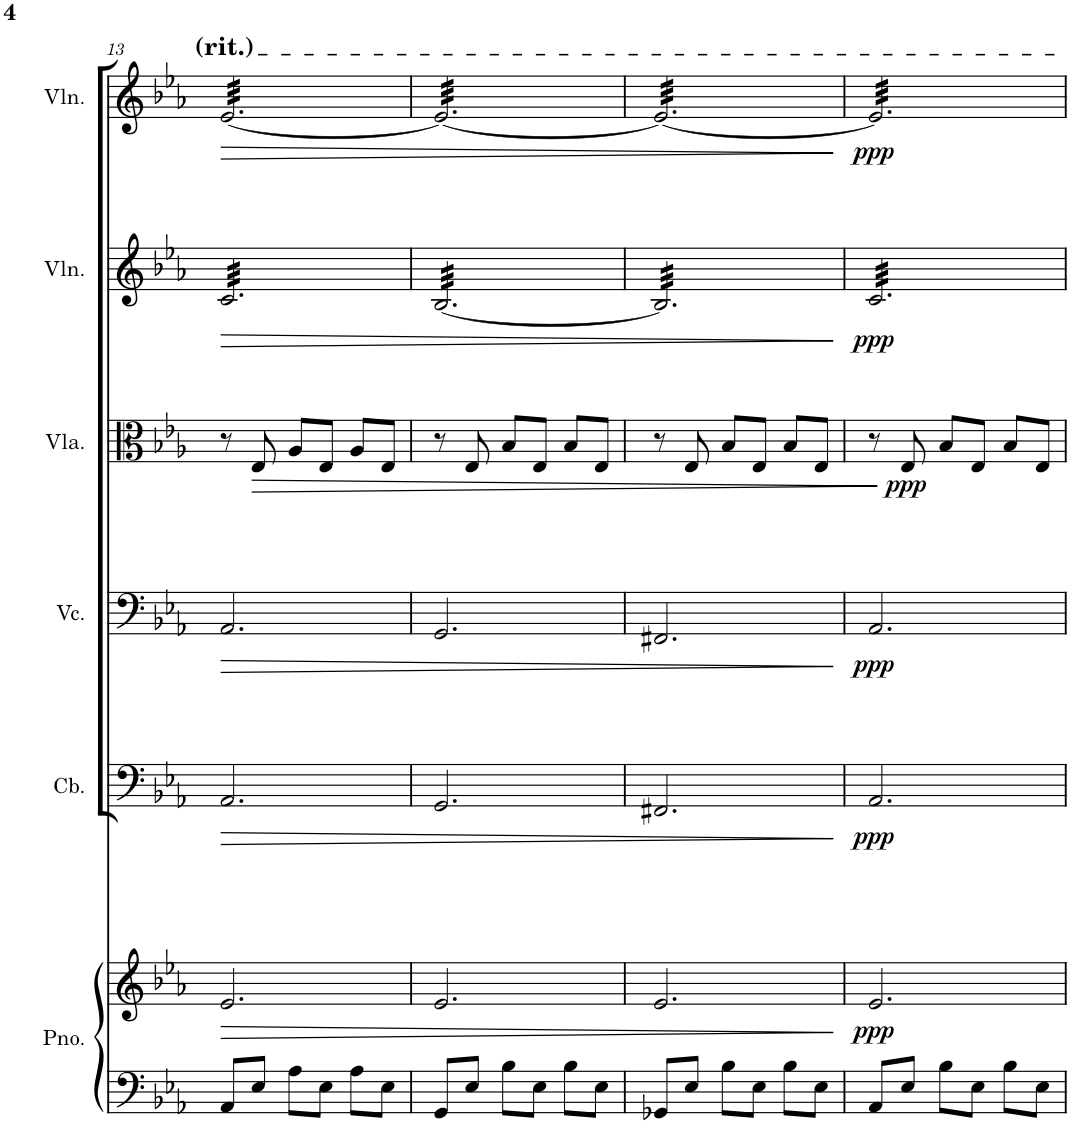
**kern	**kern	**dynam	**kern	**dynam	**kern	**dynam	**kern	**dynam	**kern	**dynam	**kern	**dynam	**kern	**kern	**kern	**kern
*part10	*part10	*part10	*part9	*part9	*part8	*part8	*part7	*part7	*part6	*part6	*part5	*part5	*part4	*part3	*part2	*part1
*staff11	*staff10	*staff10/11	*staff9	*staff9	*staff8	*staff8	*staff7	*staff7	*staff6	*staff6	*staff5	*staff5	*staff4	*staff3	*staff2	*staff1
*I"Piano	*	*	*I"Contrabbasso	*	*I"Violoncello	*	*I"Viola	*	*I"Violino II	*	*I"Violino I	*	*I"Fagotto	*I"Clarinetto	*I"Oboe	*I"Flauto
*I'Pno.	*	*	*I'Cb.	*	*I'Vc.	*	*I'Vla.	*	*I'Vln.	*	*I'Vln.	*	*	*	*I'Ob.	*I'Fl.
!!LO:PB:g=z
*clefF4	*clefG2	*	*clefF4	*	*clefF4	*	*clefC3	*	*clefG2	*	*clefG2	*	*clefF4	*clefG2	*clefG2	*clefG2
*	*	*	*Trd7c12	*	*	*	*	*	*	*	*	*	*	*Trd1c2	*	*
*k[b-e-a-]	*k[b-e-a-]	*	*k[b-e-a-]	*	*k[b-e-a-]	*	*k[b-e-a-]	*	*k[b-e-a-]	*	*k[b-e-a-]	*	*k[b-e-a-]	*k[b-]	*k[b-e-a-]	*k[b-e-a-]
*M3/4	*M3/4	*	*M3/4	*	*M3/4	*	*M3/4	*	*M3/4	*	*M3/4	*	*M3/4	*M3/4	*M3/4	*M3/4
=13	=13	=13	=13	=13	=13	=13	=13	=13	=13	=13	=13	=13	=13	=13	=13	=13
!	!	!LO:HP:b	!	!LO:HP:b	!	!LO:HP:b	!	!	!	!LO:HP:b	!	!LO:HP:b	!	!	!	!
*	*	*	*	*	*	*	*	*	*tremolo	*	*	*	*	*	*	*
*	*	*	*	*	*	*	*	*	*	*	*tremolo	*	*	*	*	*
8AA-/L	2.e-/	>	2.AA-/	>	2.AA-/	>	8r	.	32c/LLL	>	[32e-/LLL	>	2.r	2.r	2.r	2.r
.	.	.	.	.	.	.	.	.	32c/	.	32e-/	.	.	.	.	.
.	.	.	.	.	.	.	.	.	32c/	.	32e-/	.	.	.	.	.
.	.	.	.	.	.	.	.	.	32c/	.	32e-/	.	.	.	.	.
!	!	!	!	!	!	!	!	!LO:HP:b	!	!	!	!	!	!	!	!
8E-/J	.	.	.	.	.	.	8E-/	>	32c/	.	32e-/	.	.	.	.	.
.	.	.	.	.	.	.	.	.	32c/	.	32e-/	.	.	.	.	.
.	.	.	.	.	.	.	.	.	32c/	.	32e-/	.	.	.	.	.
.	.	.	.	.	.	.	.	.	32c/	.	32e-/	.	.	.	.	.
8A-\L	.	.	.	.	.	.	8A-/L	.	32c/	.	32e-/	.	.	.	.	.
.	.	.	.	.	.	.	.	.	32c/	.	32e-/	.	.	.	.	.
.	.	.	.	.	.	.	.	.	32c/	.	32e-/	.	.	.	.	.
.	.	.	.	.	.	.	.	.	32c/	.	32e-/	.	.	.	.	.
8E-\J	.	.	.	.	.	.	8E-/J	.	32c/	.	32e-/	.	.	.	.	.
.	.	.	.	.	.	.	.	.	32c/	.	32e-/	.	.	.	.	.
.	.	.	.	.	.	.	.	.	32c/	.	32e-/	.	.	.	.	.
.	.	.	.	.	.	.	.	.	32c/	.	32e-/	.	.	.	.	.
8A-\L	.	.	.	.	.	.	8A-/L	.	32c/	.	32e-/	.	.	.	.	.
.	.	.	.	.	.	.	.	.	32c/	.	32e-/	.	.	.	.	.
.	.	.	.	.	.	.	.	.	32c/	.	32e-/	.	.	.	.	.
.	.	.	.	.	.	.	.	.	32c/	.	32e-/	.	.	.	.	.
8E-\J	.	.	.	.	.	.	8E-/J	.	32c/	.	32e-/	.	.	.	.	.
.	.	.	.	.	.	.	.	.	32c/	.	32e-/	.	.	.	.	.
.	.	.	.	.	.	.	.	.	32c/	.	32e-/	.	.	.	.	.
.	.	.	.	.	.	.	.	.	32c/JJJ	.	32e-/JJJ	.	.	.	.	.
=14	=14	=14	=14	=14	=14	=14	=14	=14	=14	=14	=14	=14	=14	=14	=14	=14
8GG/L	2.e-/	.	2.GG/	.	2.GG/	.	8r	.	[32B-/LLL	.	32e-/LLL	.	2.r	2.r	2.r	2.r
.	.	.	.	.	.	.	.	.	32B-/	.	32e-/	.	.	.	.	.
.	.	.	.	.	.	.	.	.	32B-/	.	32e-/	.	.	.	.	.
.	.	.	.	.	.	.	.	.	32B-/	.	32e-/	.	.	.	.	.
8E-/J	.	.	.	.	.	.	8E-/	.	32B-/	.	32e-/	.	.	.	.	.
.	.	.	.	.	.	.	.	.	32B-/	.	32e-/	.	.	.	.	.
.	.	.	.	.	.	.	.	.	32B-/	.	32e-/	.	.	.	.	.
.	.	.	.	.	.	.	.	.	32B-/	.	32e-/	.	.	.	.	.
8B-\L	.	.	.	.	.	.	8B-/L	.	32B-/	.	32e-/	.	.	.	.	.
.	.	.	.	.	.	.	.	.	32B-/	.	32e-/	.	.	.	.	.
.	.	.	.	.	.	.	.	.	32B-/	.	32e-/	.	.	.	.	.
.	.	.	.	.	.	.	.	.	32B-/	.	32e-/	.	.	.	.	.
8E-\J	.	.	.	.	.	.	8E-/J	.	32B-/	.	32e-/	.	.	.	.	.
.	.	.	.	.	.	.	.	.	32B-/	.	32e-/	.	.	.	.	.
.	.	.	.	.	.	.	.	.	32B-/	.	32e-/	.	.	.	.	.
.	.	.	.	.	.	.	.	.	32B-/	.	32e-/	.	.	.	.	.
8B-\L	.	.	.	.	.	.	8B-/L	.	32B-/	.	32e-/	.	.	.	.	.
.	.	.	.	.	.	.	.	.	32B-/	.	32e-/	.	.	.	.	.
.	.	.	.	.	.	.	.	.	32B-/	.	32e-/	.	.	.	.	.
.	.	.	.	.	.	.	.	.	32B-/	.	32e-/	.	.	.	.	.
8E-\J	.	.	.	.	.	.	8E-/J	.	32B-/	.	32e-/	.	.	.	.	.
.	.	.	.	.	.	.	.	.	32B-/	.	32e-/	.	.	.	.	.
.	.	.	.	.	.	.	.	.	32B-/	.	32e-/	.	.	.	.	.
.	.	.	.	.	.	.	.	.	32B-/JJJ	.	32e-/JJJ	.	.	.	.	.
=15	=15	=15	=15	=15	=15	=15	=15	=15	=15	=15	=15	=15	=15	=15	=15	=15
8GG-X/L	2.e-/	.	2.FF#X/	.	2.FF#X/	.	8r	.	32B-/]LLL	.	32e-/LLL	.	2.r	2.r	2.r	2.r
.	.	.	.	.	.	.	.	.	32B-/	.	32e-/	.	.	.	.	.
.	.	.	.	.	.	.	.	.	32B-/	.	32e-/	.	.	.	.	.
.	.	.	.	.	.	.	.	.	32B-/	.	32e-/	.	.	.	.	.
8E-/J	.	.	.	.	.	.	8E-/	.	32B-/	.	32e-/	.	.	.	.	.
.	.	.	.	.	.	.	.	.	32B-/	.	32e-/	.	.	.	.	.
.	.	.	.	.	.	.	.	.	32B-/	.	32e-/	.	.	.	.	.
.	.	.	.	.	.	.	.	.	32B-/	.	32e-/	.	.	.	.	.
8B-\L	.	.	.	.	.	.	8B-/L	.	32B-/	.	32e-/	.	.	.	.	.
.	.	.	.	.	.	.	.	.	32B-/	.	32e-/	.	.	.	.	.
.	.	.	.	.	.	.	.	.	32B-/	.	32e-/	.	.	.	.	.
.	.	.	.	.	.	.	.	.	32B-/	.	32e-/	.	.	.	.	.
8E-\J	.	.	.	.	.	.	8E-/J	.	32B-/	.	32e-/	.	.	.	.	.
.	.	.	.	.	.	.	.	.	32B-/	.	32e-/	.	.	.	.	.
.	.	.	.	.	.	.	.	.	32B-/	.	32e-/	.	.	.	.	.
.	.	.	.	.	.	.	.	.	32B-/	.	32e-/	.	.	.	.	.
8B-\L	.	.	.	.	.	.	8B-/L	.	32B-/	.	32e-/	.	.	.	.	.
.	.	.	.	.	.	.	.	.	32B-/	.	32e-/	.	.	.	.	.
.	.	.	.	.	.	.	.	.	32B-/	.	32e-/	.	.	.	.	.
.	.	.	.	.	.	.	.	.	32B-/	.	32e-/	.	.	.	.	.
8E-\J	.	.	.	.	.	.	8E-/J	.	32B-/	.	32e-/	.	.	.	.	.
.	.	.	.	.	.	.	.	.	32B-/	.	32e-/	.	.	.	.	.
.	.	.	.	.	.	.	.	.	32B-/	.	32e-/	.	.	.	.	.
.	.	.	.	.	.	.	.	.	32B-/JJJ	.	32e-/JJJ	.	.	.	.	.
.	.	]	.	]	.	]	.	.	.	]	.	]	.	.	.	.
=16	=16	=16	=16	=16	=16	=16	=16	=16	=16	=16	=16	=16	=16	=16	=16	=16
!	!	!LO:DY:b	!	!LO:DY:b	!	!LO:DY:b	!	!	!	!LO:DY:b	!	!LO:DY:b	!	!	!	!
8AA-/L	2.e-/	ppp	2.AA-/	ppp	2.AA-/	ppp	8r	.	32c/LLL	ppp	32e-/]LLL	ppp	2.r	2.r	2.r	2.r
.	.	.	.	.	.	.	.	.	32c/	.	32e-/	.	.	.	.	.
.	.	.	.	.	.	.	.	.	32c/	.	32e-/	.	.	.	.	.
.	.	.	.	.	.	.	.	.	32c/	.	32e-/	.	.	.	.	.
!	!	!	!	!	!	!	!	!LO:DY:n=1:b	!	!	!	!	!	!	!	!
8E-/J	.	.	.	.	.	.	8E-/	] ppp	32c/	.	32e-/	.	.	.	.	.
.	.	.	.	.	.	.	.	.	32c/	.	32e-/	.	.	.	.	.
.	.	.	.	.	.	.	.	.	32c/	.	32e-/	.	.	.	.	.
.	.	.	.	.	.	.	.	.	32c/	.	32e-/	.	.	.	.	.
8B-\L	.	.	.	.	.	.	8B-/L	.	32c/	.	32e-/	.	.	.	.	.
.	.	.	.	.	.	.	.	.	32c/	.	32e-/	.	.	.	.	.
.	.	.	.	.	.	.	.	.	32c/	.	32e-/	.	.	.	.	.
.	.	.	.	.	.	.	.	.	32c/	.	32e-/	.	.	.	.	.
8E-\J	.	.	.	.	.	.	8E-/J	.	32c/	.	32e-/	.	.	.	.	.
.	.	.	.	.	.	.	.	.	32c/	.	32e-/	.	.	.	.	.
.	.	.	.	.	.	.	.	.	32c/	.	32e-/	.	.	.	.	.
.	.	.	.	.	.	.	.	.	32c/	.	32e-/	.	.	.	.	.
8B-\L	.	.	.	.	.	.	8B-/L	.	32c/	.	32e-/	.	.	.	.	.
.	.	.	.	.	.	.	.	.	32c/	.	32e-/	.	.	.	.	.
.	.	.	.	.	.	.	.	.	32c/	.	32e-/	.	.	.	.	.
.	.	.	.	.	.	.	.	.	32c/	.	32e-/	.	.	.	.	.
8E-Z\J	.	.	.	.	.	.	8E-/J	.	32c/	.	32e-/	.	.	.	.	.
.	.	.	.	.	.	.	.	.	32c/	.	32e-/	.	.	.	.	.
.	.	.	.	.	.	.	.	.	32c/	.	32e-/	.	.	.	.	.
.	.	.	.	.	.	.	.	.	32c/JJJ	.	32e-/JJJ	.	.	.	.	.
*	*	*	*	*	*	*	*	*	*	*	*Xtremolo	*	*	*	*	*
*	*	*	*	*	*	*	*	*	*Xtremolo	*	*	*	*	*	*	*
=	=	=	=	=	=	=	=	=	=	=	=	=	=	=	=	=
*-	*-	*-	*-	*-	*-	*-	*-	*-	*-	*-	*-	*-	*-	*-	*-	*-
